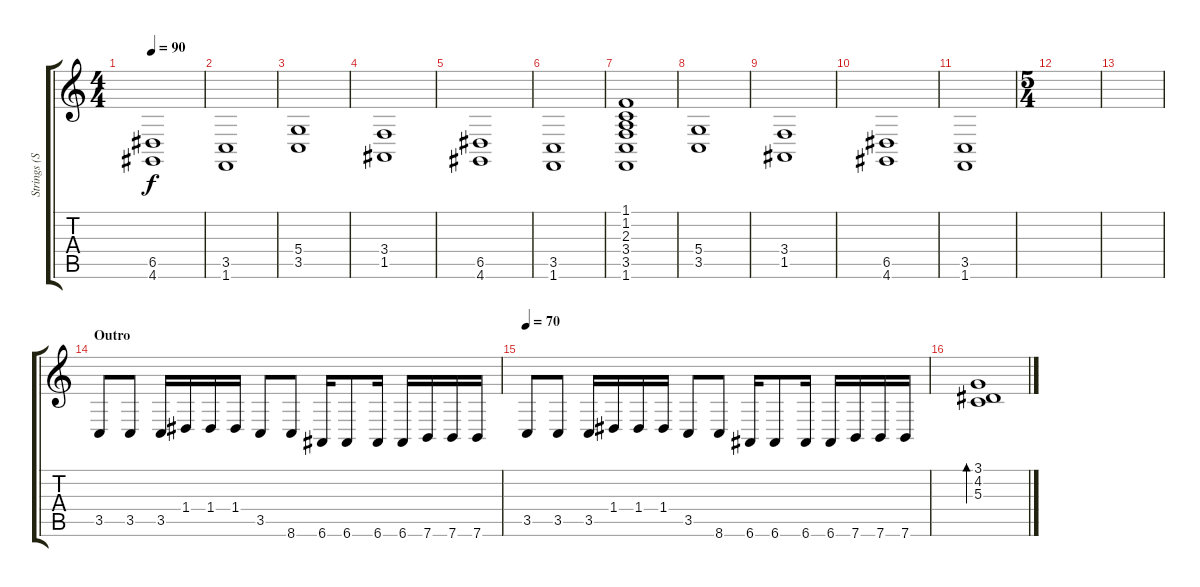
\track ("Strings (Strings)" "Strings (S") {instrument stringensemble1}
\staff {score tabs}
\tuning (E4 B3 G3 D3 A2 E2) {hide}
\ts (4 4)
\tempo 90
\clef g2
\ks c
(6.5 4.6).1{dy f} |
(3.5 1.6).1 |
(5.4 3.5).1 |
(3.4 1.5).1 |
(6.5 4.6).1 |
(3.5 1.6).1 |
(1.1 1.2 2.3 3.4 3.5 1.6).1 |
(5.4 3.5).1 |
(3.4 1.5).1 |
(6.5 4.6).1 |
(3.5 1.6).1 |
\ts (5 4)
|
|
\section ("" "Outro")
3.5.8 3.5.8 3.5.16 1.4.16 1.4.16 1.4.16 3.5.8 8.6.8 6.6.16 6.6.8 6.6.16 6.6.16 7.6.16 7.6.16 7.6.16 |
\tempo 70
3.5.8 3.5.8 3.5.16 1.4.16 1.4.16 1.4.16 3.5.8 8.6.8 6.6.16 6.6.8 6.6.16 6.6.16 7.6.16 7.6.16 7.6.16 |
(3.1 4.2 5.3).1{bd 240}
